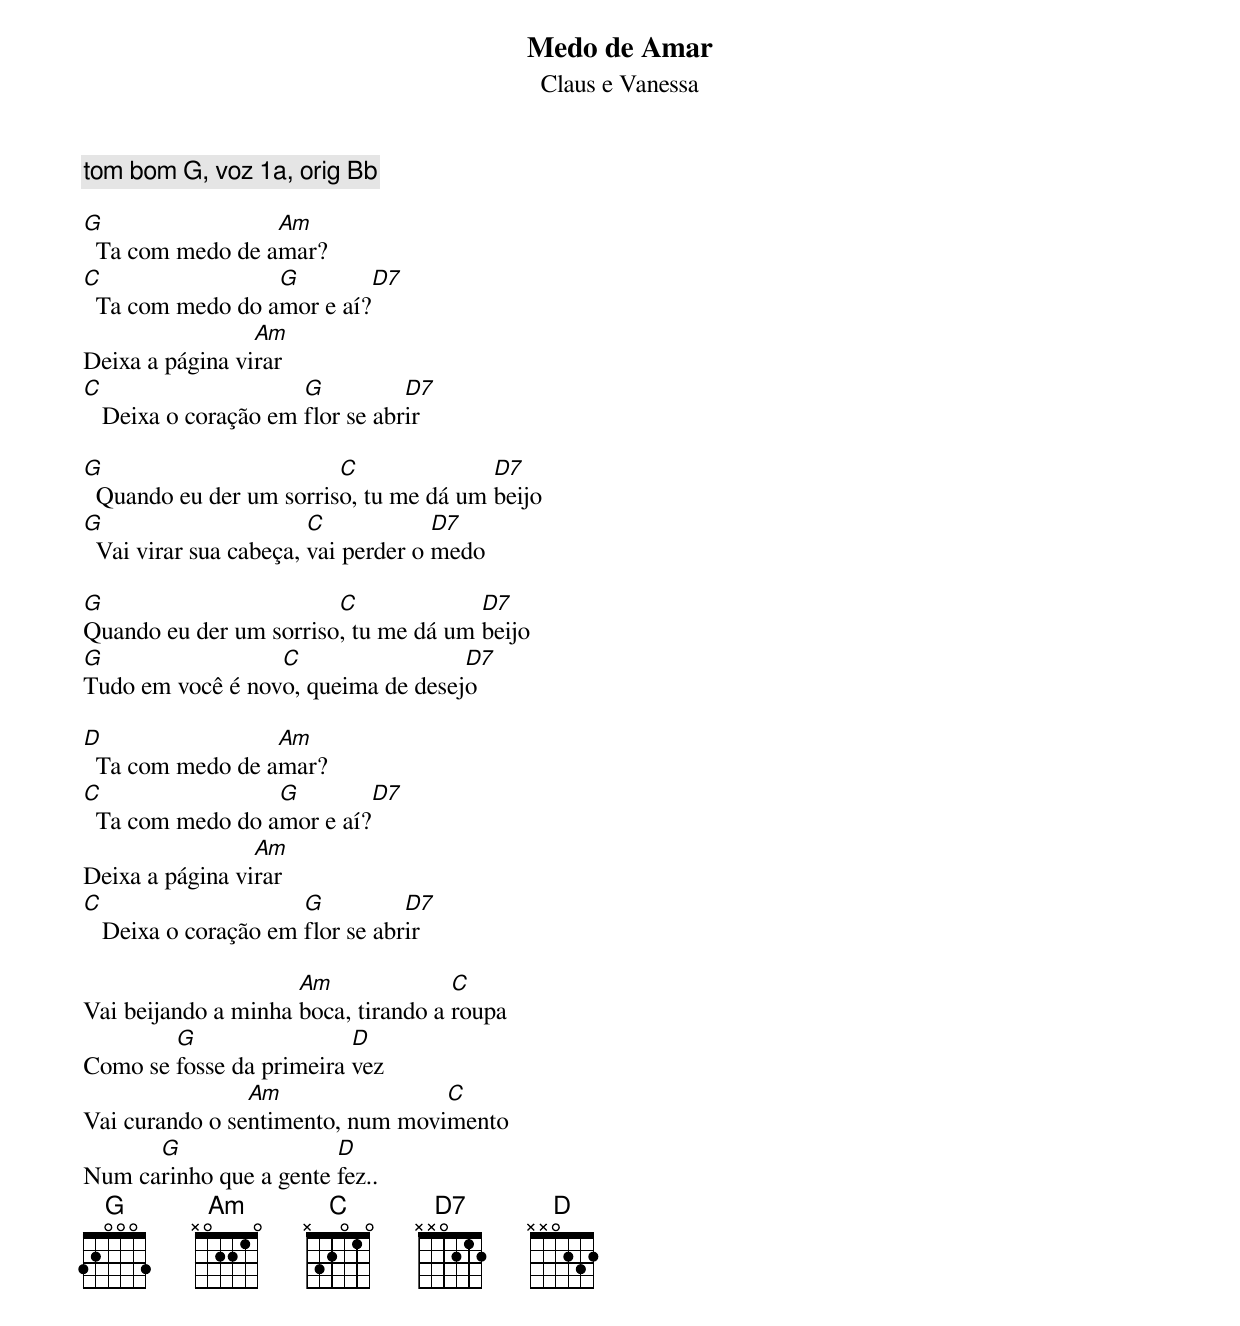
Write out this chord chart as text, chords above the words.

Medo de Amar
Claus e Vanessa

tom bom G, voz 1a, orig Bb

G                 Am
  Ta com medo de amar?
C                 G          D7
  Ta com medo do amor e aí?
                 Am
Deixa a página virar
C                     G          D7
   Deixa o coração em flor se abrir

G                        C              D7
  Quando eu der um sorriso, tu me dá um beijo
G                       C            D7
  Vai virar sua cabeça, vai perder o medo

G                       C             D7
Quando eu der um sorriso, tu me dá um beijo
G                 C                 D7
Tudo em você é novo, queima de desejo

D                 Am
  Ta com medo de amar?
C                 G          D7
  Ta com medo do amor e aí?
                 Am
Deixa a página virar
C                     G          D7
   Deixa o coração em flor se abrir

                     Am              C
Vai beijando a minha boca, tirando a roupa
        G                 D
Como se fosse da primeira vez
                Am                C
Vai curando o sentimento, num movimento
      G                 D
Num carinho que a gente fez..
